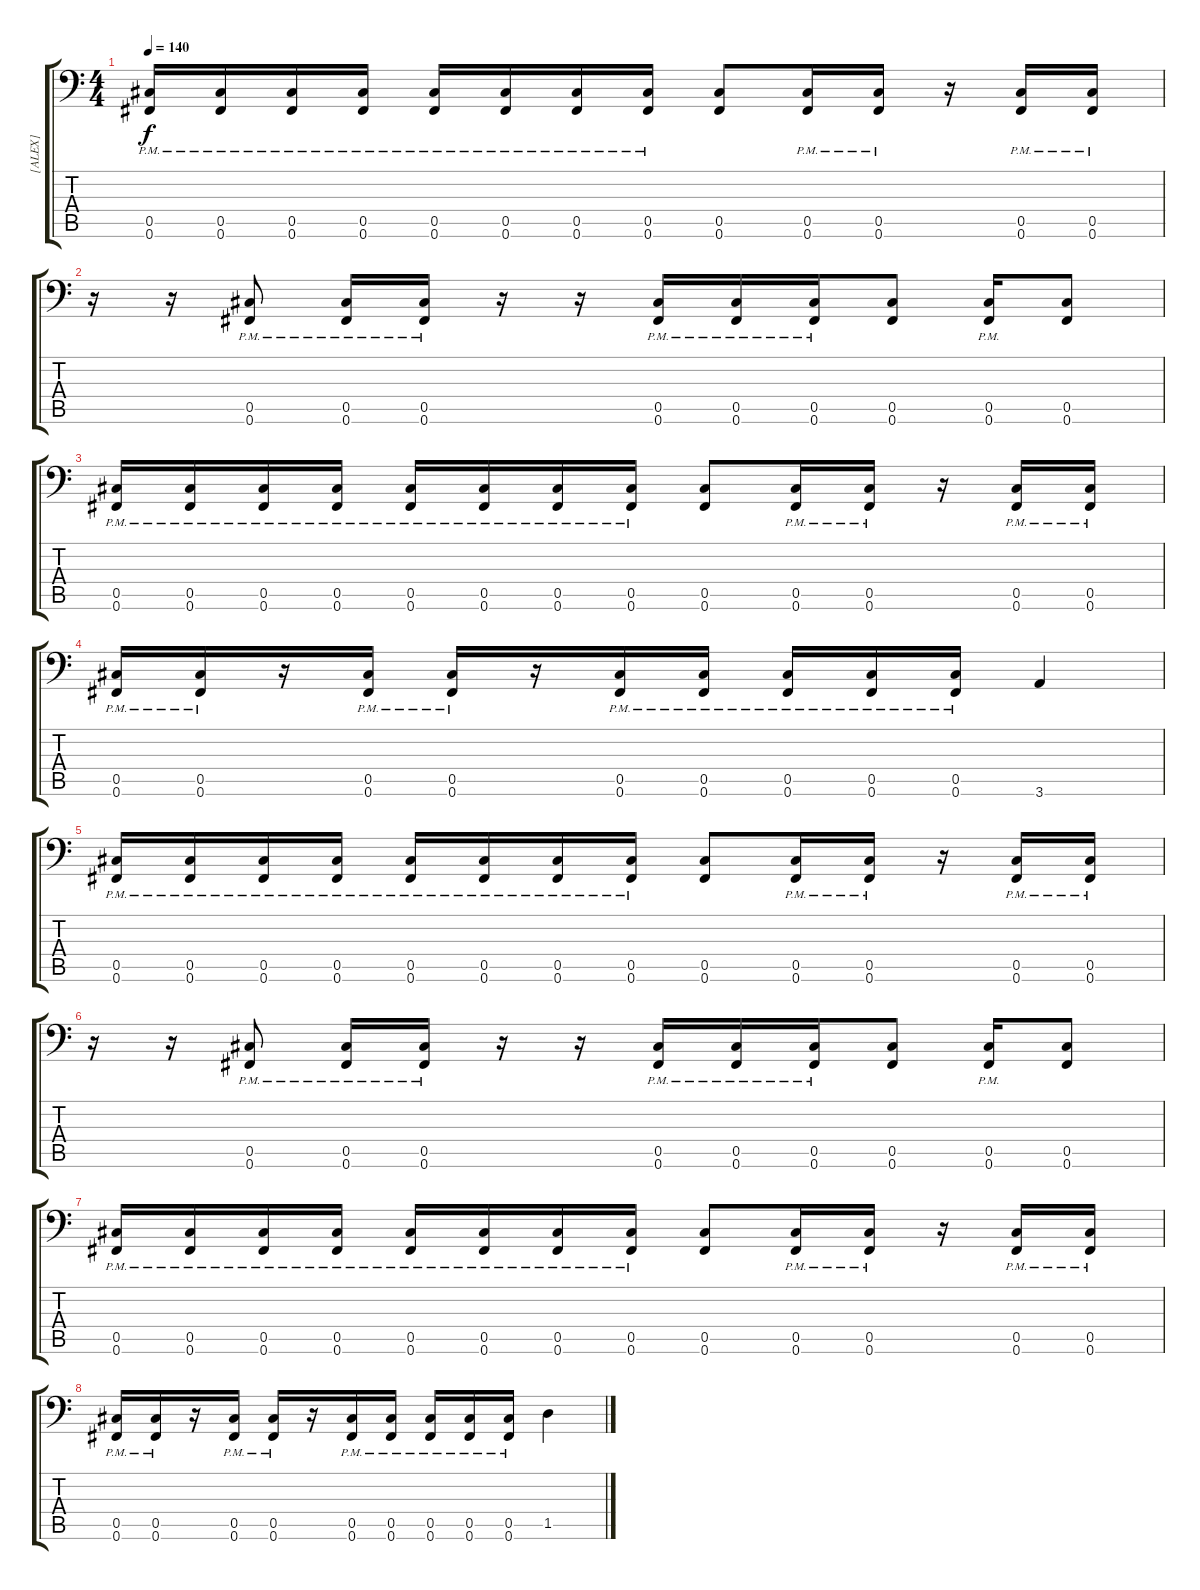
\track ("[ALEX]" "[ALEX]") {instrument distortionguitar}
\staff {score tabs}
\tuning (Ab3 Eb3 B2 Gb2 Db2 Gb1) {hide}
\ts (4 4)
\tempo 140
\clef f4
\ks c
(0.5 0.6{pm}).16{dy f} (0.5 0.6{pm}).16 (0.5 0.6{pm}).16 (0.5 0.6{pm}).16 (0.5 0.6{pm}).16 (0.5 0.6{pm}).16 (0.5 0.6{pm}).16 (0.5 0.6{pm}).16 (0.5 0.6).8 (0.5 0.6{pm}).16 (0.5 0.6{pm}).16 r.16 (0.5 0.6{pm}).16 (0.5 0.6{pm}).16 |
r.16 r.16 (0.5 0.6{pm}).8 (0.5 0.6{pm}).16 (0.5 0.6{pm}).16 r.16 r.16 (0.5 0.6{pm}).16 (0.5 0.6{pm}).16 (0.5 0.6{pm}).16 (0.5 0.6).8 (0.5 0.6{pm}).16 (0.5 0.6).8 |
(0.5 0.6{pm}).16 (0.5 0.6{pm}).16 (0.5 0.6{pm}).16 (0.5 0.6{pm}).16 (0.5 0.6{pm}).16 (0.5 0.6{pm}).16 (0.5 0.6{pm}).16 (0.5 0.6{pm}).16 (0.5 0.6).8 (0.5 0.6{pm}).16 (0.5 0.6{pm}).16 r.16 (0.5 0.6{pm}).16 (0.5 0.6{pm}).16 |
(0.5 0.6{pm}).16 (0.5 0.6{pm}).16 r.16 (0.5 0.6{pm}).16 (0.5 0.6{pm}).16 r.16 (0.5 0.6{pm}).16 (0.5 0.6{pm}).16 (0.5 0.6{pm}).16 (0.5 0.6{pm}).16 (0.5 0.6{pm}).16 3.6.4 |
(0.5 0.6{pm}).16 (0.5 0.6{pm}).16 (0.5 0.6{pm}).16 (0.5 0.6{pm}).16 (0.5 0.6{pm}).16 (0.5 0.6{pm}).16 (0.5 0.6{pm}).16 (0.5 0.6{pm}).16 (0.5 0.6).8 (0.5 0.6{pm}).16 (0.5 0.6{pm}).16 r.16 (0.5 0.6{pm}).16 (0.5 0.6{pm}).16 |
r.16 r.16 (0.5 0.6{pm}).8 (0.5 0.6{pm}).16 (0.5 0.6{pm}).16 r.16 r.16 (0.5 0.6{pm}).16 (0.5 0.6{pm}).16 (0.5 0.6{pm}).16 (0.5 0.6).8 (0.5 0.6{pm}).16 (0.5 0.6).8 |
(0.5 0.6{pm}).16 (0.5 0.6{pm}).16 (0.5 0.6{pm}).16 (0.5 0.6{pm}).16 (0.5 0.6{pm}).16 (0.5 0.6{pm}).16 (0.5 0.6{pm}).16 (0.5 0.6{pm}).16 (0.5 0.6).8 (0.5 0.6{pm}).16 (0.5 0.6{pm}).16 r.16 (0.5 0.6{pm}).16 (0.5 0.6{pm}).16 |
(0.5 0.6{pm}).16 (0.5 0.6{pm}).16 r.16 (0.5 0.6{pm}).16 (0.5 0.6{pm}).16 r.16 (0.5 0.6{pm}).16 (0.5 0.6{pm}).16 (0.5 0.6{pm}).16 (0.5 0.6{pm}).16 (0.5 0.6{pm}).16 1.5.4
